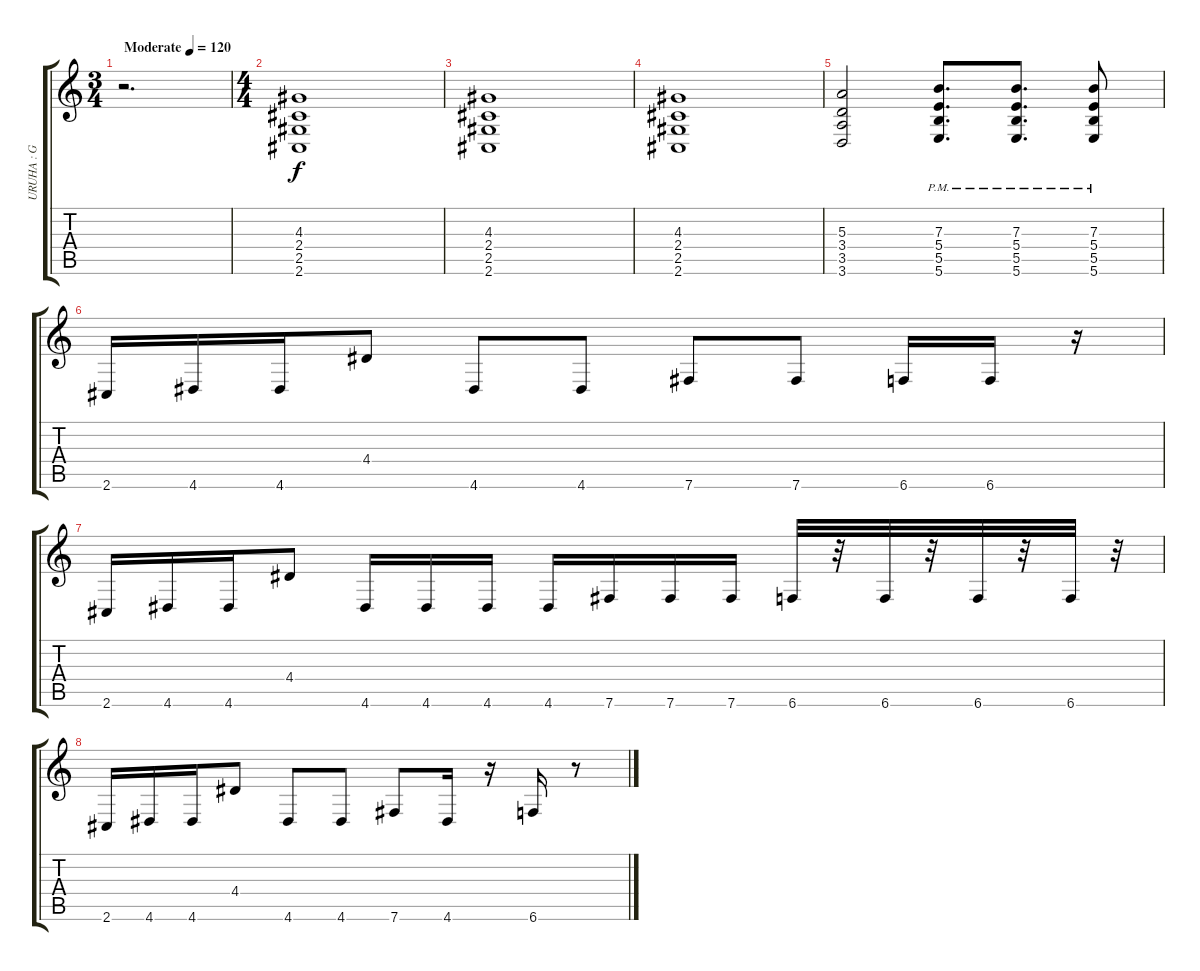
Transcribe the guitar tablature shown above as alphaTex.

\track ("URUHA : G u i t a R" "URUHA : G ") {instrument distortionguitar}
\staff {score tabs}
\tuning (Db4 Ab3 E3 B2 Gb2 B1) {hide}
\ts (3 4)
\tempo (120 "Moderate")
\clef g2
\ks c
r.2{d dy f instrument distortionguitar} |
\ts (4 4)
(4.3 2.4 2.5 2.6).1 |
(4.3 2.4 2.5 2.6).1 |
(4.3 2.4 2.5 2.6).1 |
(5.3 3.4 3.5 3.6).2 (7.3 5.4{pm} 5.5{pm} 5.6{pm}).8{d} (7.3 5.4{pm} 5.5{pm} 5.6{pm}).8{d} (7.3 5.4{pm} 5.5{pm} 5.6{pm}).8 |
2.6.16 4.6.16 4.6.16 4.4.8 4.6.8 4.6.8 7.6.8 7.6.8 6.6.16 6.6.16 r.16 |
2.6.16 4.6.16 4.6.16 4.4.8 4.6.16 4.6.16 4.6.16 4.6.16 7.6.16 7.6.16 7.6.16 6.6.32 r.32 6.6.32 r.32 6.6.32 r.32 6.6.32 r.32 |
2.6.16 4.6.16 4.6.16 4.4.8 4.6.8 4.6.8 7.6.8 4.6.16 r.16 6.6.16 r.8
